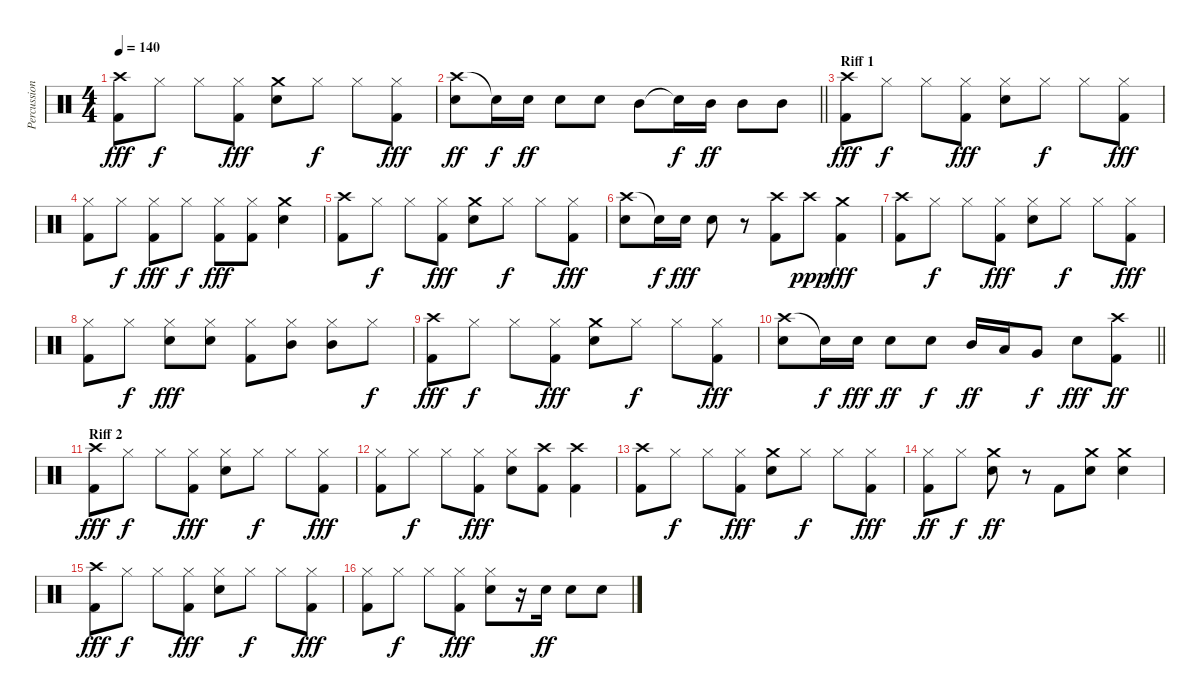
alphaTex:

\track ("Percussion" "Percussion") {instrument percussion}
\staff {score}
\articulation defaults
\ts (4 4)
\tempo 140
\clef neutral
\ks c
("Crash high (hit)" "Kick (hit) 2").8{dy fff} "Hi-Hat (closed)".8{dy f} "Hi-Hat (closed)".8 ("Hi-Hat (closed)" "Kick (hit) 2").8{dy fff} ("Crash medium (hit)" "Snare (hit) 2").8 "Hi-Hat (closed)".8{dy f} "Hi-Hat (closed)".8 ("Hi-Hat (closed)" "Kick (hit) 2").8{dy fff} |
\barLineRight lightlight
("Crash high (hit)" "Snare (hit) 2").8{dy ff} "Snare (hit)"{t}.16{dy f} "Snare (hit) 2".16{dy ff} "Snare (hit) 2".8 "Snare (hit) 2".8 "Mid Tom (hit)".8 "Snare (hit)"{t}.16{dy f} "Mid Tom (hit)".16{dy ff} "Mid Tom (hit)".8 "Mid Tom (hit)".8 |
\section ("" "Riff 1")
("Crash high (hit)" "Kick (hit) 2").8{dy fff} "Hi-Hat (closed)".8{dy f} "Hi-Hat (closed)".8 ("Hi-Hat (closed)" "Kick (hit) 2").8{dy fff} ("Hi-Hat (closed)" "Snare (hit) 2").8 "Hi-Hat (closed)".8{dy f} "Hi-Hat (closed)".8 ("Hi-Hat (closed)" "Kick (hit) 2").8{dy fff} |
("Hi-Hat (closed)" "Kick (hit) 2").8 "Hi-Hat (closed)".8{dy f} ("Hi-Hat (closed)" "Kick (hit) 2").8{dy fff} "Hi-Hat (closed)".8{dy f} ("Hi-Hat (closed)" "Kick (hit) 2").8{dy fff} ("Hi-Hat (closed)" "Kick (hit) 2").8 ("Crash medium (hit)" "Snare (hit) 2").4 |
("Crash high (hit)" "Kick (hit) 2").8 "Hi-Hat (closed)".8{dy f} "Hi-Hat (closed)".8 ("Hi-Hat (closed)" "Kick (hit) 2").8{dy fff} ("Crash medium (hit)" "Snare (hit) 2").8 "Hi-Hat (closed)".8{dy f} "Hi-Hat (closed)".8 ("Hi-Hat (closed)" "Kick (hit) 2").8{dy fff} |
("Crash high (hit)" "Snare (hit) 2").8 "Snare (hit)"{t}.16{dy f} "Snare (hit) 2".16{dy fff} "Snare (hit) 2".8 r.8 ("Crash high (hit)" "Kick (hit) 2").8 "Crash high (hit)".8{dy ppp} ("Crash medium (hit)" "Kick (hit) 2").4{dy fff} |
("Crash high (hit)" "Kick (hit) 2").8 "Hi-Hat (closed)".8{dy f} "Hi-Hat (closed)".8 ("Hi-Hat (closed)" "Kick (hit) 2").8{dy fff} ("Hi-Hat (closed)" "Snare (hit) 2").8 "Hi-Hat (closed)".8{dy f} "Hi-Hat (closed)".8 ("Hi-Hat (closed)" "Kick (hit) 2").8{dy fff} |
("Hi-Hat (closed)" "Kick (hit) 2").8 "Hi-Hat (closed)".8{dy f} ("Hi-Hat (closed)" "Snare (hit) 2").8{dy fff} ("Hi-Hat (closed)" "Snare (hit) 2").8 ("Hi-Hat (closed)" "Kick (hit) 2").8 ("Hi-Hat (closed)" "Mid Tom (hit)").8 ("Hi-Hat (closed)" "Mid Tom (hit)").8 "Hi-Hat (closed)".8{dy f} |
("Crash high (hit)" "Kick (hit) 2").8{dy fff} "Hi-Hat (closed)".8{dy f} "Hi-Hat (closed)".8 ("Hi-Hat (closed)" "Kick (hit) 2").8{dy fff} ("Crash medium (hit)" "Snare (hit) 2").8 "Hi-Hat (closed)".8{dy f} "Hi-Hat (closed)".8 ("Hi-Hat (closed)" "Kick (hit) 2").8{dy fff} |
\barLineRight lightlight
("Crash high (hit)" "Snare (hit) 2").8 "Snare (hit)"{t}.16{dy f} "Snare (hit) 2".16{dy fff} "Snare (hit) 2".8{dy ff} "Snare (hit) 2".8{dy f} "Mid Tom (hit)".16{dy ff} "Low Tom (hit)".16 "Very Low Tom (hit)".8{dy f} "Snare (hit) 2".8{dy fff} ("Crash high (hit)" "Kick (hit) 2").8{dy ff} |
\section ("" "Riff 2")
("Crash high (hit)" "Kick (hit) 2").8{dy fff} "Hi-Hat (closed)".8{dy f} "Hi-Hat (closed)".8 ("Hi-Hat (closed)" "Kick (hit) 2").8{dy fff} ("Hi-Hat (closed)" "Snare (hit) 2").8 "Hi-Hat (closed)".8{dy f} "Hi-Hat (closed)".8 ("Hi-Hat (closed)" "Kick (hit) 2").8{dy fff} |
("Hi-Hat (closed)" "Kick (hit) 2").8 "Hi-Hat (closed)".8{dy f} "Hi-Hat (closed)".8 ("Hi-Hat (closed)" "Kick (hit) 2").8{dy fff} ("Hi-Hat (closed)" "Snare (hit) 2").8 ("Crash high (hit)" "Kick (hit) 2").8 ("Crash high (hit)" "Kick (hit) 2").4 |
("Crash high (hit)" "Kick (hit) 2").8 "Hi-Hat (closed)".8{dy f} "Hi-Hat (closed)".8 ("Hi-Hat (closed)" "Kick (hit) 2").8{dy fff} ("Crash medium (hit)" "Snare (hit) 2").8 "Hi-Hat (closed)".8{dy f} "Hi-Hat (closed)".8 ("Hi-Hat (closed)" "Kick (hit) 2").8{dy fff} |
("Hi-Hat (closed)" "Kick (hit) 2").8{dy ff} "Hi-Hat (closed)".8{dy f} ("Crash medium (hit)" "Snare (hit) 2").8{dy ff} r.8 "Kick (hit) 2".8 ("Crash medium (hit)" "Snare (hit) 2").8 ("Crash medium (hit)" "Snare (hit) 2").4 |
("Crash high (hit)" "Kick (hit) 2").8{dy fff} "Hi-Hat (closed)".8{dy f} "Hi-Hat (closed)".8 ("Hi-Hat (closed)" "Kick (hit) 2").8{dy fff} ("Hi-Hat (closed)" "Snare (hit) 2").8 "Hi-Hat (closed)".8{dy f} "Hi-Hat (closed)".8 ("Hi-Hat (closed)" "Kick (hit) 2").8{dy fff} |
("Hi-Hat (closed)" "Kick (hit) 2").8 "Hi-Hat (closed)".8{dy f} "Hi-Hat (closed)".8 ("Hi-Hat (closed)" "Kick (hit) 2").8{dy fff} ("Hi-Hat (closed)" "Snare (hit) 2").8 r.16 "Snare (hit) 2".16{dy ff} "Snare (hit) 2".8 "Snare (hit) 2".8
